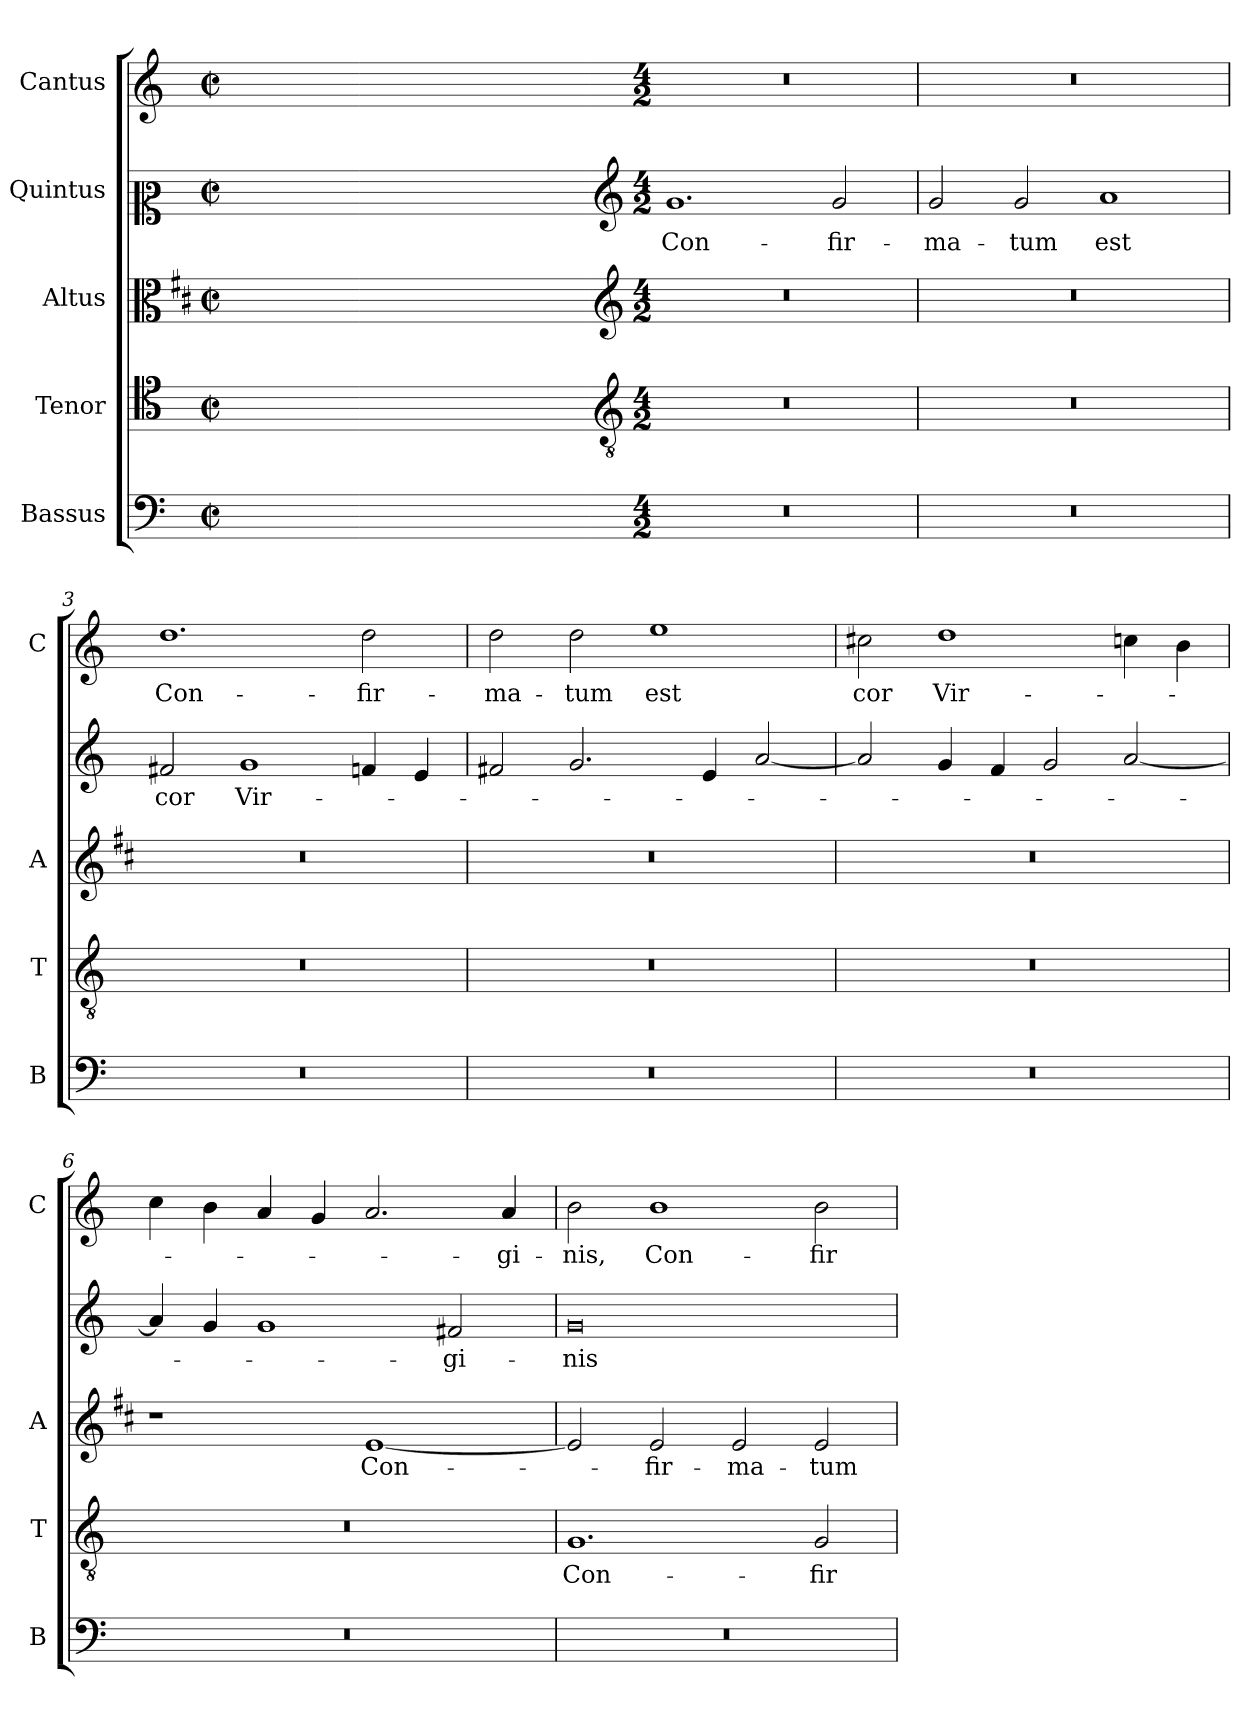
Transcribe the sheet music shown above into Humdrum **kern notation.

**kern	**kern	**text	**kern	**text	**kern	**text	**kern	**text
*part5	*part4	*part4	*part3	*part3	*part2	*part2	*part1	*part1
*staff5	*staff4	*staff4	*staff3	*staff3	*staff2	*staff2	*staff1	*staff1
*I"Bassus	*I"Tenor	*	*I"Altus	*	*I"Quintus	*	*I"Cantus	*
*I'B	*I'T	*	*I'A	*	*	*	*I'C	*
*clefF4	*clefC4	*	*clefC3	*	*clefC2	*	*clefG2	*
*	*	*	*ITrd1c2	*	*	*	*	*
*k[]	*k[]	*	*k[]	*	*k[]	*	*k[]	*
*C:	*C:	*	*C:	*	*C:	*	*C:	*
*M2/2	*M2/2	*	*M2/2	*	*M2/2	*	*M2/2	*
*met(c|)	*met(c|)	*	*met(c|)	*	*met(c|)	*	*met(c|)	*
=	=	=	=	=	=	=	=	=
1ryy	1ryy	.	1ryy	.	1ryy	.	1ryy	.
=1X-	=1X-	=1X-	=1X-	=1X-	=1X-	=1X-	=1X-	=1X-
4ryy	4ryy	.	4ryy	.	4ryy	.	4ryy	.
4ryy	4ryy	.	4ryy	.	4ryy	.	4ryy	.
4ryy	4ryy	.	4ryy	.	4ryy	.	4ryy	.
4ryy	4ryy	.	4ryy	.	4ryy	.	4ryy	.
=1-	=1-	=1-	=1-	=1-	=1-	=1-	=1-	=1-
*	*clefGv2	*	*clefG2	*	*clefG2	*	*	*
*M4/2	*M4/2	*	*M4/2	*	*M4/2	*	*M4/2	*
!	!	!	!	!	!	!LO:LY:b	!	!
0r	0r	.	0r	.	1.g	Con-	0r	.
!	!	!	!	!	!	!LO:LY:b	!	!
.	.	.	.	.	2g/	-fir-	.	.
=2	=2	=2	=2	=2	=2	=2	=2	=2
!	!	!	!	!	!	!LO:LY:b	!	!
0r	0r	.	0r	.	2g/	-ma-	0r	.
!	!	!	!	!	!	!LO:LY:b	!	!
.	.	.	.	.	2g/	-tum	.	.
!	!	!	!	!	!	!LO:LY:b	!	!
.	.	.	.	.	1a	est	.	.
=3	=3	=3	=3	=3	=3	=3	=3	=3
!	!	!	!	!	!	!LO:LY:b	!	!LO:LY:b
0r	0r	.	0r	.	2f#X/	cor	1.dd	Con-
!	!	!	!	!	!	!LO:LY:b	!	!
.	.	.	.	.	1g	Vir-	.	.
!	!	!	!	!	!	!	!	!LO:LY:b
.	.	.	.	.	4fn/	.	2dd\	-fir-
.	.	.	.	.	4e/	.	.	.
=4	=4	=4	=4	=4	=4	=4	=4	=4
!	!	!	!	!	!	!	!	!LO:LY:b
0r	0r	.	0r	.	2f#X/	.	2dd\	-ma-
!	!	!	!	!	!	!	!	!LO:LY:b
.	.	.	.	.	2.g/	.	2dd\	-tum
!	!	!	!	!	!	!	!	!LO:LY:b
.	.	.	.	.	.	.	1ee	est
.	.	.	.	.	4e/	.	.	.
.	.	.	.	.	[2a/	.	.	.
=5	=5	=5	=5	=5	=5	=5	=5	=5
!	!	!	!	!	!	!	!	!LO:LY:b
0r	0r	.	0r	.	2a/]	.	2cc#X\	cor
!	!	!	!	!	!	!	!	!LO:LY:b
.	.	.	.	.	4g/	.	1dd	Vir-
.	.	.	.	.	4f/	.	.	.
.	.	.	.	.	2g/	.	.	.
.	.	.	.	.	[2a/	.	4ccn\	.
.	.	.	.	.	.	.	4b\	.
!!LO:LB:g=z
=6	=6	=6	=6	=6	=6	=6	=6	=6
0r	0r	.	1r	.	4a/]	.	4cc\	.
.	.	.	.	.	4g/	.	4b\	.
.	.	.	.	.	1g	.	4a/	.
.	.	.	.	.	.	.	4g/	.
!	!	!	!	!LO:LY:b	!	!	!	!
.	.	.	[1d	Con-	.	.	2.a/	.
!	!	!	!	!	!	!LO:LY:b	!	!
.	.	.	.	.	2f#X/	-gi-	.	.
!	!	!	!	!	!	!	!	!LO:LY:b
.	.	.	.	.	.	.	4a/	-gi-
=7	=7	=7	=7	=7	=7	=7	=7	=7
!	!	!LO:LY:b	!	!	!	!LO:LY:b	!	!LO:LY:b
0r	1.G	Con-	2d/]	.	0g	-nis	2b\	-nis,
!	!	!	!	!LO:LY:b	!	!	!	!LO:LY:b
.	.	.	2d/	-fir-	.	.	1b	Con-
!	!	!	!	!LO:LY:b	!	!	!	!
.	.	.	2d/	-ma-	.	.	.	.
!	!	!LO:LY:b	!	!LO:LY:b	!	!	!	!LO:LY:b
.	2G/	-fir-	2d/	-tum	.	.	2b\	-fir-
=	=	=	=	=	=	=	=	=
*-	*-	*-	*-	*-	*-	*-	*-	*-
